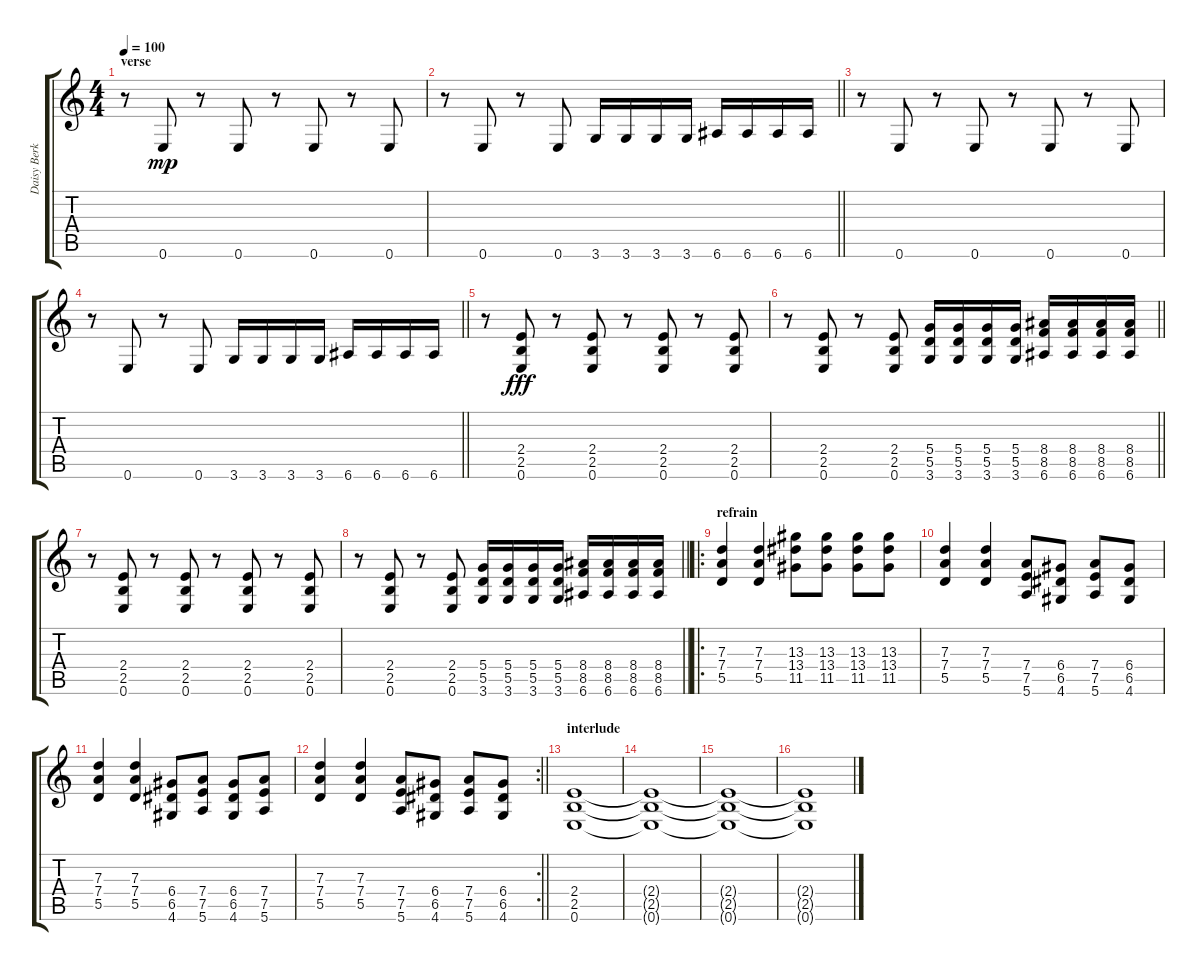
\track ("Daisy Berkowitz (guitars)" "Daisy Berk") {instrument overdrivenguitar}
\staff {score tabs}
\tuning (E4 B3 G3 D3 A2 E2) {hide}
\ts (4 4)
\section ("" "verse")
\tempo 100
\clef g2
\ks c
r.8{dy fff} 0.6.8{dy mp} r.8 0.6.8 r.8 0.6.8 r.8 0.6.8 |
\barLineRight lightlight
r.8 0.6.8 r.8 0.6.8 3.6.16 3.6.16 3.6.16 3.6.16 6.6.16 6.6.16 6.6.16 6.6.16 |
r.8 0.6.8 r.8 0.6.8 r.8 0.6.8 r.8 0.6.8 |
\barLineRight lightlight
r.8 0.6.8 r.8 0.6.8 3.6.16 3.6.16 3.6.16 3.6.16 6.6.16 6.6.16 6.6.16 6.6.16 |
r.8 (2.4 2.5 0.6).8{dy fff} r.8 (2.4 2.5 0.6).8 r.8 (2.4 2.5 0.6).8 r.8 (2.4 2.5 0.6).8 |
\barLineRight lightlight
r.8 (2.4 2.5 0.6).8 r.8 (2.4 2.5 0.6).8 (5.4 5.5 3.6).16 (5.4 5.5 3.6).16 (5.4 5.5 3.6).16 (5.4 5.5 3.6).16 (8.4 8.5 6.6).16 (8.4 8.5 6.6).16 (8.4 8.5 6.6).16 (8.4 8.5 6.6).16 |
r.8 (2.4 2.5 0.6).8 r.8 (2.4 2.5 0.6).8 r.8 (2.4 2.5 0.6).8 r.8 (2.4 2.5 0.6).8 |
\barLineRight lightlight
r.8 (2.4 2.5 0.6).8 r.8 (2.4 2.5 0.6).8 (5.4 5.5 3.6).16 (5.4 5.5 3.6).16 (5.4 5.5 3.6).16 (5.4 5.5 3.6).16 (8.4 8.5 6.6).16 (8.4 8.5 6.6).16 (8.4 8.5 6.6).16 (8.4 8.5 6.6).16 |
\ro
\section ("" "refrain")
(7.3 7.4 5.5).4 (7.3 7.4 5.5).4 (13.3 13.4 11.5).8 (13.3 13.4 11.5).8 (13.3 13.4 11.5).8 (13.3 13.4 11.5).8 |
(7.3 7.4 5.5).4 (7.3 7.4 5.5).4 (7.4 7.5 5.6).8 (6.4 6.5 4.6).8 (7.4 7.5 5.6).8 (6.4 6.5 4.6).8 |
(7.3 7.4 5.5).4 (7.3 7.4 5.5).4 (6.4 6.5 4.6).8 (7.4 7.5 5.6).8 (6.4 6.5 4.6).8 (7.4 7.5 5.6).8 |
\rc 2
\barLineRight lightlight
(7.3 7.4 5.5).4 (7.3 7.4 5.5).4 (7.4 7.5 5.6).8 (6.4 6.5 4.6).8 (7.4 7.5 5.6).8 (6.4 6.5 4.6).8 |
\section ("" "interlude")
(2.4 2.5 0.6).1 |
(2.4{t} 2.5{t} 0.6{t}).1 |
(2.4{t} 2.5{t} 0.6{t}).1 |
(2.4{t} 2.5{t} 0.6{t}).1
